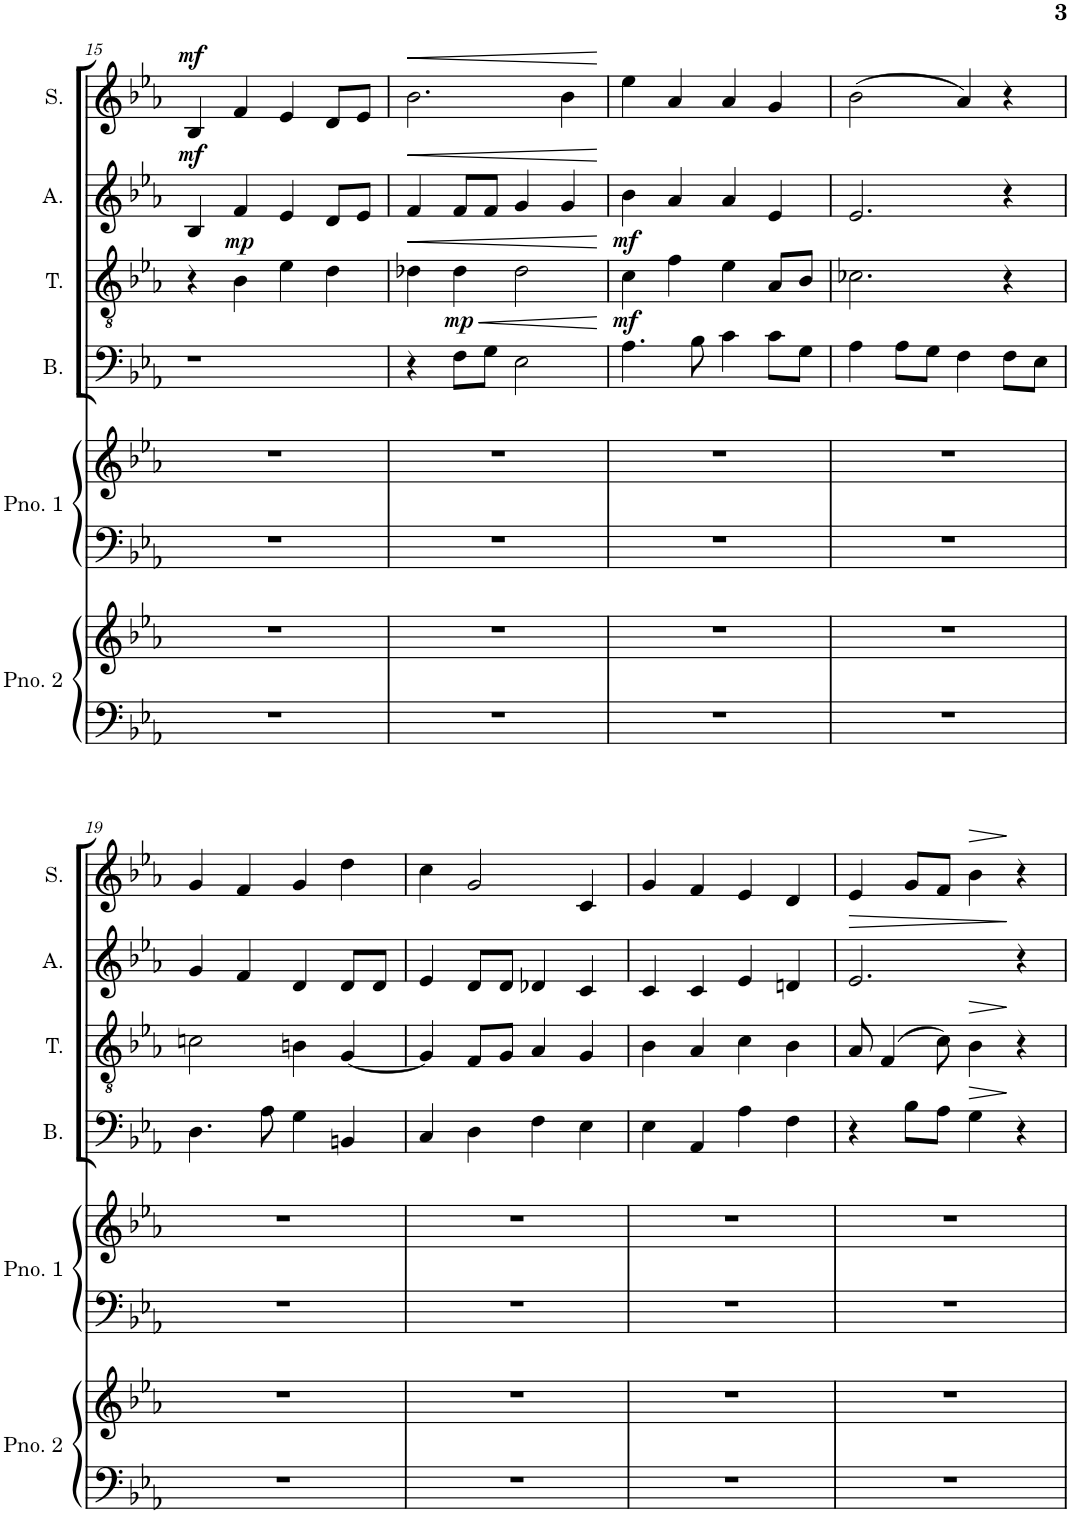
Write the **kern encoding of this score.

**kern	**kern	**kern	**kern	**kern	**dynam	**kern	**dynam	**kern	**dynam	**kern	**dynam
*part6	*part6	*part5	*part5	*part4	*part4	*part3	*part3	*part2	*part2	*part1	*part1
*staff8	*staff7	*staff6	*staff5	*staff4	*staff4	*staff3	*staff3	*staff2	*staff2	*staff1	*staff1
*I"Piano 2	*	*I"Piano 1	*	*I"Bass	*	*I"Tenor	*	*I"Alto	*	*I"Soprano	*
*I'Pno. 2	*	*I'Pno. 1	*	*I'B.	*	*I'T.	*	*I'A.	*	*I'S.	*
!!LO:PB:g=z
*clefF4	*clefG2	*clefF4	*clefG2	*clefF4	*	*clefGv2	*	*clefG2	*	*clefG2	*
*k[b-e-a-]	*k[b-e-a-]	*k[b-e-a-]	*k[b-e-a-]	*k[b-e-a-]	*	*k[b-e-a-]	*	*k[b-e-a-]	*	*k[b-e-a-]	*
*M4/4	*M4/4	*M4/4	*M4/4	*M4/4	*	*M4/4	*	*M4/4	*	*M4/4	*
=15	=15	=15	=15	=15	=15	=15	=15	=15	=15	=15	=15
!	!	!	!	!	!	!	!	!	!LO:DY:a	!	!LO:DY:a
1r	1r	1r	1r	1r	.	4r	.	4B-/	mf	4B-/	mf
!	!	!	!	!	!	!	!LO:DY:a	!	!	!	!
.	.	.	.	.	.	4B-\	mp	4f/	.	4f/	.
.	.	.	.	.	.	4e-\	.	4e-/	.	4e-/	.
.	.	.	.	.	.	4d\	.	8d/L	.	8d/L	.
.	.	.	.	.	.	.	.	8e-/J	.	8e-/J	.
=16	=16	=16	=16	=16	=16	=16	=16	=16	=16	=16	=16
!	!	!	!	!	!	!	!LO:HP:b	!	!LO:HP:b	!	!LO:HP:b
1r	1r	1r	1r	4r	.	4d-X\	<	4f/	<	2.b-\	<
!	!	!	!	!	!LO:HP:b	!	!	!	!	!	!
!	!	!	!	!	!LO:DY:n=1:a	!	!	!	!	!	!
.	.	.	.	8F\L	< mp	4d-\	.	8f/L	.	.	.
.	.	.	.	8G\J	.	.	.	8f/J	.	.	.
.	.	.	.	2E-\	.	2d-\	.	4g/	.	.	.
.	.	.	.	.	.	.	.	4g/	.	4b-\	.
.	.	.	.	.	[	.	[	.	[	.	[
=17	=17	=17	=17	=17	=17	=17	=17	=17	=17	=17	=17
!	!	!	!	!	!LO:DY:a	!	!LO:DY:a	!	!	!	!
1r	1r	1r	1r	4.A-\	mf	4c\	mf	4b-\	.	4ee-\	.
.	.	.	.	.	.	4f\	.	4a-/	.	4a-/	.
.	.	.	.	8B-\	.	.	.	.	.	.	.
.	.	.	.	4c\	.	4e-\	.	4a-/	.	4a-/	.
.	.	.	.	8c\L	.	8A-/L	.	4e-/	.	4g/	.
.	.	.	.	8G\J	.	8B-/J	.	.	.	.	.
=18	=18	=18	=18	=18	=18	=18	=18	=18	=18	=18	=18
1r	1r	1r	1r	4A-\	.	2.c-X\	.	2.e-/	.	(2b-\	.
.	.	.	.	8A-\L	.	.	.	.	.	.	.
.	.	.	.	8G\J	.	.	.	.	.	.	.
.	.	.	.	4F\	.	.	.	.	.	4a-/)	.
.	.	.	.	8F\L	.	4r	.	4r	.	4r	.
.	.	.	.	8E-\J	.	.	.	.	.	.	.
!!LO:LB:g=z
=19	=19	=19	=19	=19	=19	=19	=19	=19	=19	=19	=19
1r	1r	1r	1r	4.D\	.	2cn\	.	4g/	.	4g/	.
.	.	.	.	.	.	.	.	4f/	.	4f/	.
.	.	.	.	8A-\	.	.	.	.	.	.	.
.	.	.	.	4G\	.	4Bn\	.	4d/	.	4g/	.
.	.	.	.	4BBn/	.	[4G/	.	8d/L	.	4dd\	.
.	.	.	.	.	.	.	.	8d/J	.	.	.
=20	=20	=20	=20	=20	=20	=20	=20	=20	=20	=20	=20
1r	1r	1r	1r	4C/	.	4G/]	.	4e-/	.	4cc\	.
.	.	.	.	4D\	.	8F/L	.	8d/L	.	2g/	.
.	.	.	.	.	.	8G/J	.	8d/J	.	.	.
.	.	.	.	4F\	.	4A-/	.	4d-X/	.	.	.
.	.	.	.	4E-\	.	4G/	.	4c/	.	4c/	.
=21	=21	=21	=21	=21	=21	=21	=21	=21	=21	=21	=21
1r	1r	1r	1r	4E-\	.	4B-\	.	4c/	.	4g/	.
.	.	.	.	4AA-/	.	4A-/	.	4c/	.	4f/	.
.	.	.	.	4A-\	.	4c\	.	4e-/	.	4e-/	.
.	.	.	.	4F\	.	4B-\	.	4dn/	.	4d/	.
=22	=22	=22	=22	=22	=22	=22	=22	=22	=22	=22	=22
!	!	!	!	!	!	!	!	!	!LO:HP:b	!	!
1r	1r	1r	1r	4r	.	8A-/	.	2.e-/	>	4e-/	.
.	.	.	.	.	.	(4F/	.	.	.	.	.
.	.	.	.	8B-\L	.	.	.	.	.	8g/L	.
.	.	.	.	8A-\J	.	8c\)	.	.	.	8f/J	.
!	!	!	!	!	!LO:HP:b	!	!LO:HP:b	!	!	!	!LO:HP:b
.	.	.	.	4G\	>	4B-\	>	.	.	4b-\	>
.	.	.	.	4r	]	4r	]	4r	]	4r	]
=	=	=	=	=	=	=	=	=	=	=	=
*-	*-	*-	*-	*-	*-	*-	*-	*-	*-	*-	*-
